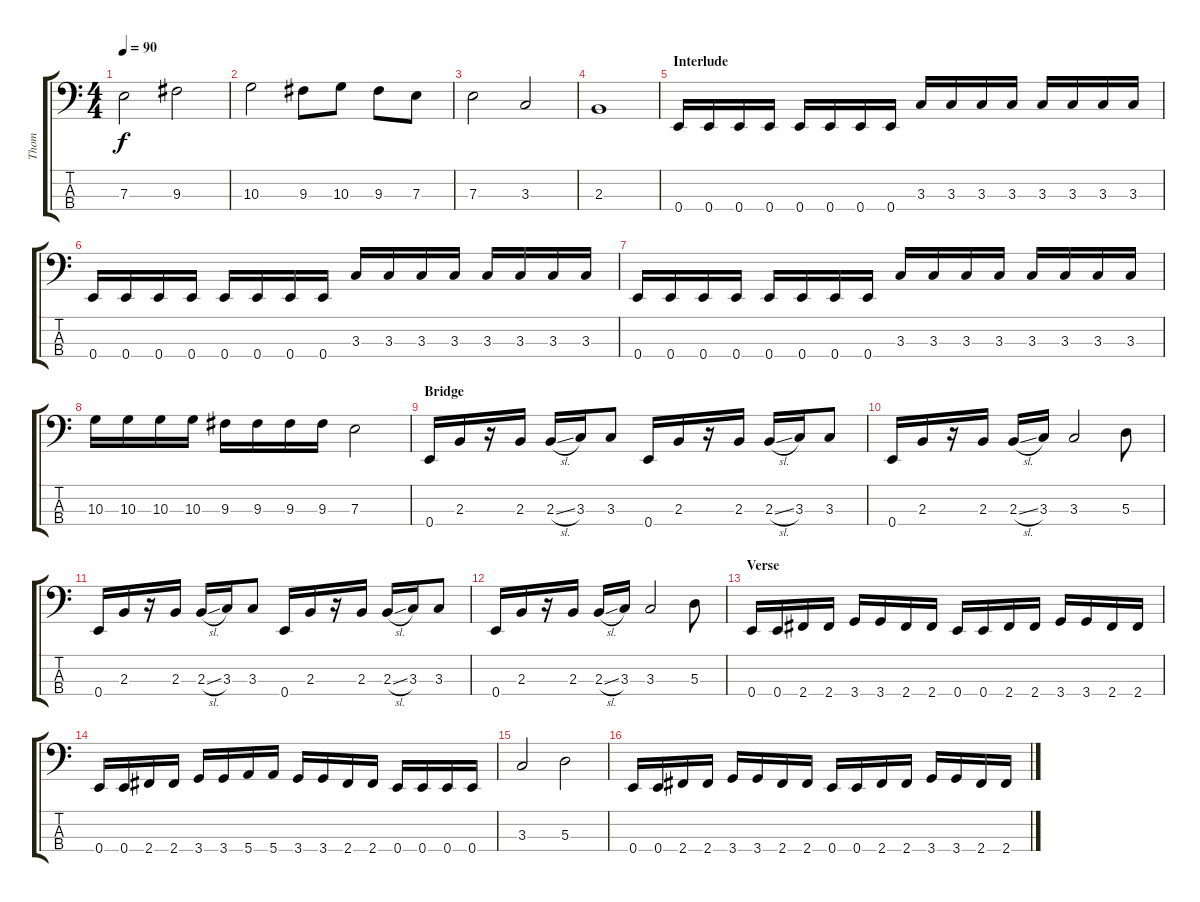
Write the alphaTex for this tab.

\track ("Thom" "Thom") {instrument electricbassfinger}
\staff {score tabs}
\tuning (G2 D2 A1 E1) {hide}
\ts (4 4)
\tempo 90
\clef f4
\ks c
7.3.2{dy f} 9.3.2 |
10.3.2 9.3.8 10.3.8 9.3.8 7.3.8 |
7.3.2 3.3.2 |
2.3.1 |
\section ("" "Interlude")
0.4.16 0.4.16 0.4.16 0.4.16 0.4.16 0.4.16 0.4.16 0.4.16 3.3.16 3.3.16 3.3.16 3.3.16 3.3.16 3.3.16 3.3.16 3.3.16 |
0.4.16 0.4.16 0.4.16 0.4.16 0.4.16 0.4.16 0.4.16 0.4.16 3.3.16 3.3.16 3.3.16 3.3.16 3.3.16 3.3.16 3.3.16 3.3.16 |
0.4.16 0.4.16 0.4.16 0.4.16 0.4.16 0.4.16 0.4.16 0.4.16 3.3.16 3.3.16 3.3.16 3.3.16 3.3.16 3.3.16 3.3.16 3.3.16 |
10.3.16 10.3.16 10.3.16 10.3.16 9.3.16 9.3.16 9.3.16 9.3.16 7.3.2 |
\section ("" "Bridge")
0.4.16 2.3.16 r.16 2.3.16 2.3{sl}.16 3.3.16 3.3.8 0.4.16 2.3.16 r.16 2.3.16 2.3{sl}.16 3.3.16 3.3.8 |
0.4.16 2.3.16 r.16 2.3.16 2.3{sl}.16 3.3.16 3.3.2 5.3.8 |
0.4.16 2.3.16 r.16 2.3.16 2.3{sl}.16 3.3.16 3.3.8 0.4.16 2.3.16 r.16 2.3.16 2.3{sl}.16 3.3.16 3.3.8 |
0.4.16 2.3.16 r.16 2.3.16 2.3{sl}.16 3.3.16 3.3.2 5.3.8 |
\section ("" "Verse")
0.4.16 0.4.16 2.4.16 2.4.16 3.4.16 3.4.16 2.4.16 2.4.16 0.4.16 0.4.16 2.4.16 2.4.16 3.4.16 3.4.16 2.4.16 2.4.16 |
0.4.16 0.4.16 2.4.16 2.4.16 3.4.16 3.4.16 5.4.16 5.4.16 3.4.16 3.4.16 2.4.16 2.4.16 0.4.16 0.4.16 0.4.16 0.4.16 |
3.3.2 5.3.2 |
0.4.16 0.4.16 2.4.16 2.4.16 3.4.16 3.4.16 2.4.16 2.4.16 0.4.16 0.4.16 2.4.16 2.4.16 3.4.16 3.4.16 2.4.16 2.4.16
